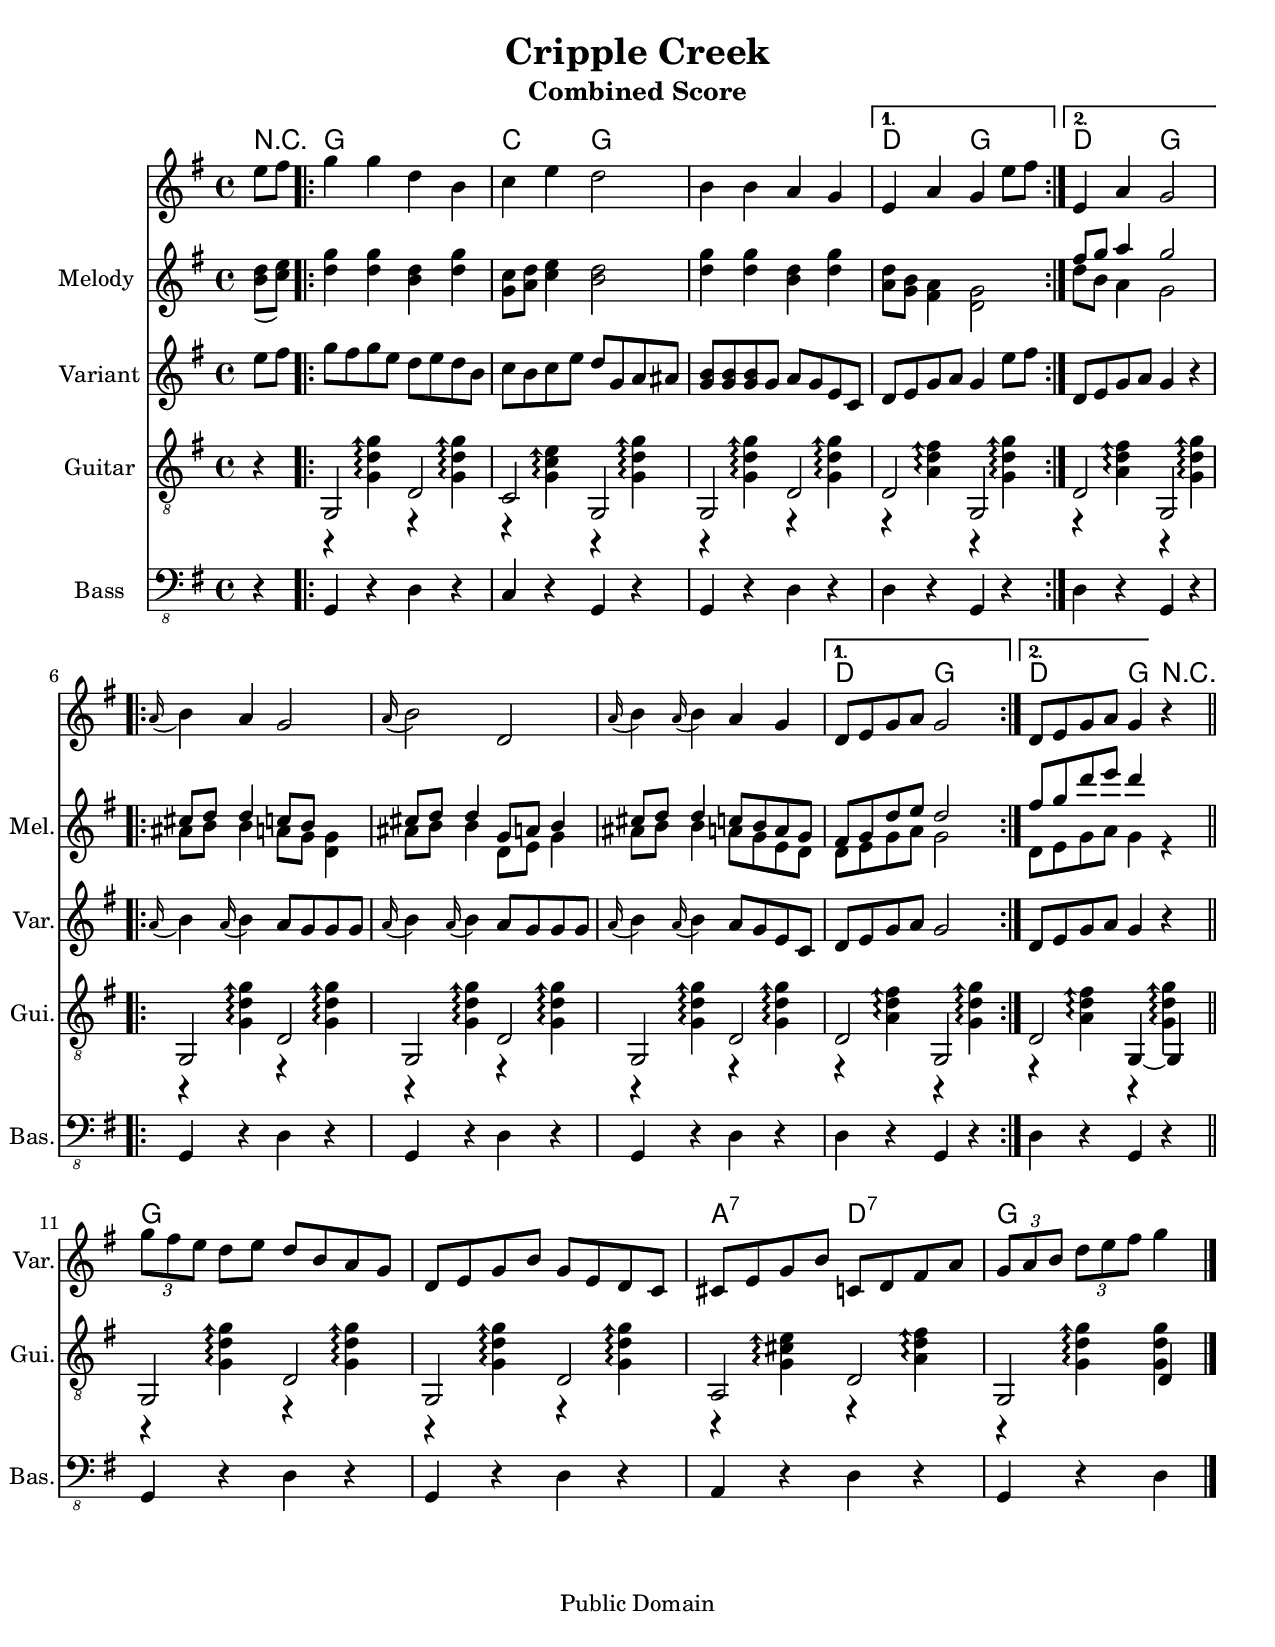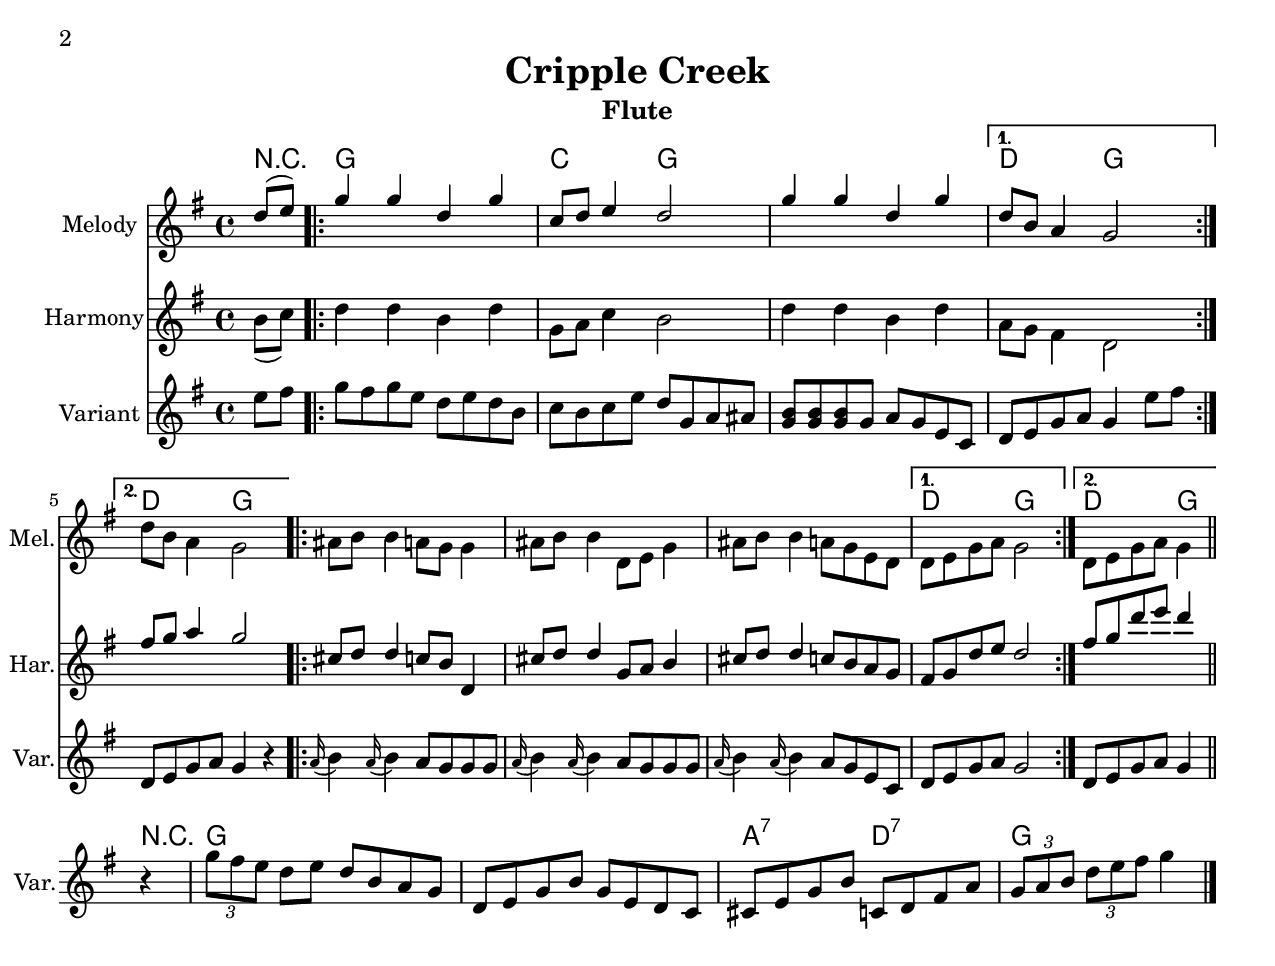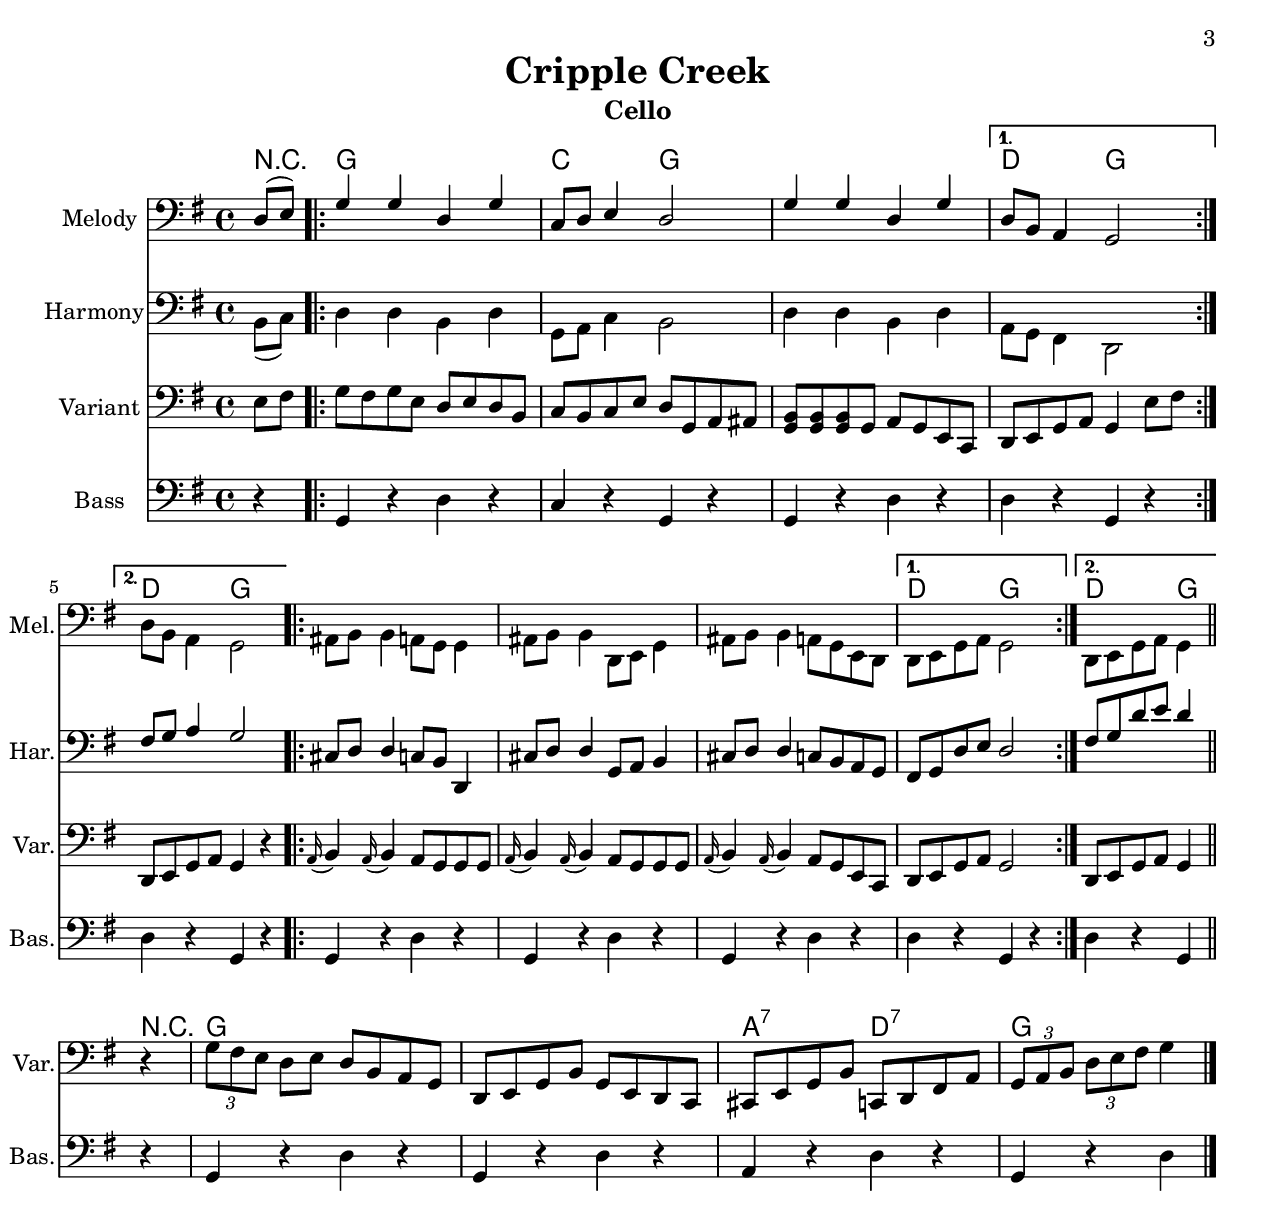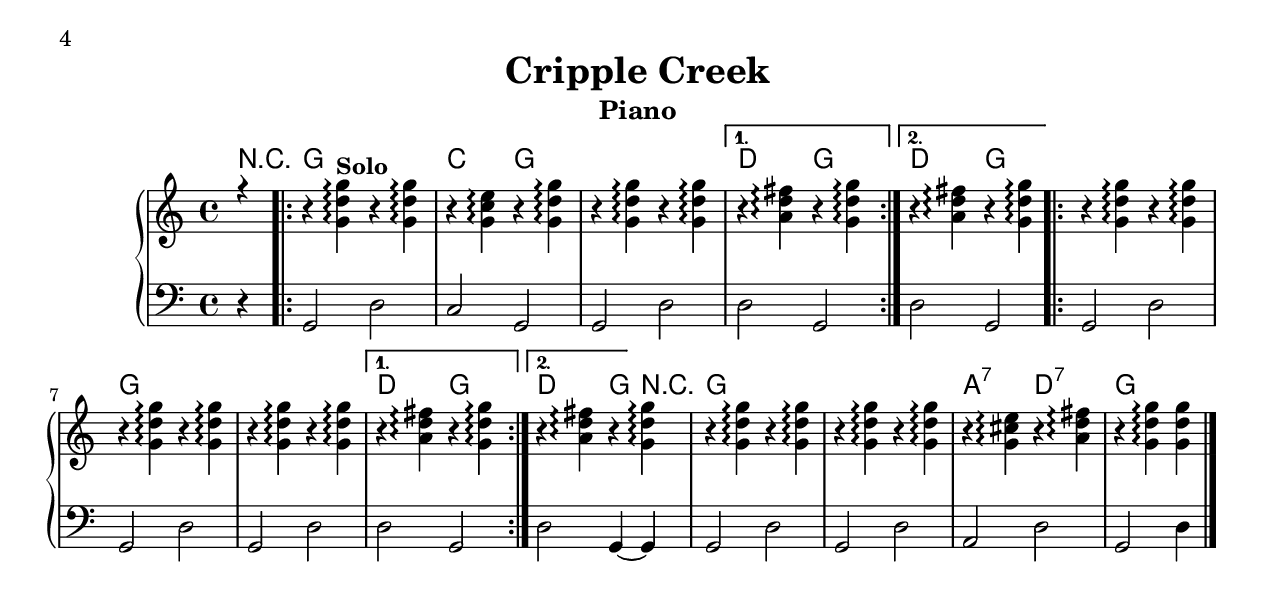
\version "2.6.3"
\header {
  title = "Cripple Creek"
  piece = "Traditional"
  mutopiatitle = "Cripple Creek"
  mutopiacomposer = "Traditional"
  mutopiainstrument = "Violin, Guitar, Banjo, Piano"
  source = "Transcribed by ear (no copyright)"
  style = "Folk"
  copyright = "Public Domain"
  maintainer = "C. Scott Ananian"
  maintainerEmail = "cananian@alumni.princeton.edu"
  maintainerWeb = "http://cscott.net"
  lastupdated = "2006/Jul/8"
  meter = 129
}
#(set-default-paper-size "letter")

% "traditional" melody.  Doesn't go well w/ banjo part?
tradmel = \relative c''
{
  \tag #'key \key g \major
  \time 4/4

  \tag #'partial \partial 8*2
  e8 fis

  \repeat volta 2 {
  g4 g d b |
  c4 e d2 |
  b4 b a g |
  } \alternative {
    { e4 a g e'8 fis |}
    { e,4 a g2 |}
  }
  \repeat volta 2 {
    \appoggiatura a16 b4 a4 g2 |
    \appoggiatura a16 b2 d,2 |
    \appoggiatura a'16 b4 \appoggiatura a16 b4 a4 g |
  } \alternative {
    { d8 e g a g2 | }
    { d8 e g a g4 }
  }
}
closer = \relative c'' 
{
  r4 |
  \times 2/3 { g'8 fis e } d8 e d b a g |
  d8 e g b  g e d c |
  cis8 e g b  c, d fis a |
  \times 2/3 { g8 a b } \times 2/3 { d e fis } g4
  \bar "|."
}
jethro = \relative c''
{
  \tag #'key \key g \major
  \time 4/4

  \tag #'partial \partial 8*2
  e8 fis

  \repeat volta 2 {
  g8 fis g e d e d b |
  c8 b c e d g, a ais |
  <b g>8 <b g> <b g> g a g e c |
  } \alternative {
    { d8 e g a g4 e'8 fis }
    { d,8 e g a g4 r4 }
  }
  \repeat volta 2 {
    \appoggiatura a16 b4 \appoggiatura a16 b4 a8 g g g |
    \appoggiatura a16 b4 \appoggiatura a16 b4 a8 g g g |
    \appoggiatura a16 b4 \appoggiatura a16 b4 a8 g e c |
  } \alternative {
    { d8 e g a g2 | }
    { d8 e g a g4 }
  }
  % closer?
  \tag #'closer \closer
}
melody = \relative c''
{
  \voiceOne
  \tag #'key \key g \major
  \time 4/4

  \tag #'partial \partial 8*2
  d8(e)
  \repeat volta 2 {
    g4 g d g | c,8 d e4 d2 |
    g4 g d g |
  } \alternative {
    { d8 b a4 g2 } { \voiceTwo d'8 b a4 g2 }
  }
  \repeat volta 2 {
    \grace s16
    ais8 b b4 a8 g g4 |
    ais8 b b4 d,8 e g4 |
    ais8 b b4 a8 g e d |
  } \alternative {
    { d8 e g a g2 | }
    { d8 e g a g4 }
  }
}
alternate = \relative c''
{
  \voiceTwo
  \tag #'key \key g \major
  \time 4/4

  \tag #'partial \partial 8*2
  b8(c)
  \repeat volta 2 {
    d4 d b d | g,8 a c4 b2 |
    d4 d b d |
  } \alternative {
    { a8 g fis4 d2 } { \voiceOne fis'8 g a4 g2 }
  }
  \repeat volta 2 {
    \grace s16
    cis,8 d d4 c8 b d,4 |
    cis'8 d d4 g,8 a b4 |
    cis8 d d4 c8 b a g |
  } \alternative {
    { fis8 g d' e d2 | }
    { fis8 g d' e d4 }
  }
}

bass = \relative c,
{
  \tag #'key \key g \major
  \time 4/4
  \tag #'partial \partial 8*2
  r4
  \repeat volta 2 {
    g4 r d' r | c4 r g r |
    g4 r d' r |
  } \alternative {
    { d4 r g, r | }
    { d'4 r g, r | }
  }
  \repeat volta 2 {
    \grace s16 g4 r d' r | g,4 r d' r | g,4 r d' r |
  } \alternative {
    { d4 r g, r }
    { d'4 r g, }
  }
  \tag #'closer
  { r |
    g4 r d' r | g, r d' r | a r d r | g, r d'4
    \bar "|."
  }
}

harmonies = \chordmode {
   \time 4/4
   \tag #'partial \partial 8*2 r4
   \repeat volta 2 {
   g2 g | c g |
   g2 g | 
   } \alternative {
     { d2 g }
     { d2 g }
   }
   \repeat volta 2 {
     \grace s16 g2 g | g g | g g |
   } \alternative {
     { d2 g | }
     { d2 g4 }
   }
   \tag #'closer
   { r4 |
     g2 g | g g | a:7 d:7 | g g4
     \bar "|."
   }
}

guitarA = \relative c
{
  \time 4/4
  \tag #'partial \partial 8*2
  r4
  \repeat volta 2 {
    g2 d' | c2 g | g2 d' |
  } \alternative {
    { d2 g, | }
    { d'2 g, | }
  }
  \repeat volta 2 {
    \grace s16
    g2 d' | g,2 d' | g,2 d' |
  } \alternative {
    {  d2 g, | }
    {  d'2 g,4-\tag #'closer ~ }
  }
  \tag #'closer
  {
    g4 |
    g2 d' | g, d' | a d | g, d'4
    \bar "|."
  }
}
guitarB = \relative c
{
  \time 4/4
  \tag #'partial \partial 8*2
  s4 \arpeggioUp
  \repeat volta 2 {
    s4 <g' d' g>\arpeggio s4 <g d' g>\arpeggio |
    s4 <g c e>\arpeggio s4 <g d' g>\arpeggio |
    s4 <g d' g>\arpeggio s4 <g d' g>\arpeggio |
  } \alternative {
    { s4 <a d fis>\arpeggio s4 <g d' g>\arpeggio | }
    { s4 <a d fis>\arpeggio s4 <g d' g>\arpeggio | }
  }
  \repeat volta 2 {
    \grace s16
    s4 <g d' g>\arpeggio s4 <g d' g>\arpeggio |
    s4 <g d' g>\arpeggio s4 <g d' g>\arpeggio |
    s4 <g d' g>\arpeggio s4 <g d' g>\arpeggio |
  } \alternative {
    { s4 <a d fis>\arpeggio s4 <g d' g>\arpeggio | }
    { s4 <a d fis>\arpeggio s4 }
  }
  \tag #'closer
  {
    <g d' g>4\arpeggio |
    s4 <g d' g>\arpeggio s4 <g d' g>\arpeggio |
    s4 <g d' g>\arpeggio s4 <g d' g>\arpeggio |
    s4 <g cis e>\arpeggio s4 <a d fis>\arpeggio |
    s4  <g d' g>\arpeggio <g d' g>
    \bar "|."
  }
}
guitarC = \relative c
{
  \time 4/4
  \tag #'partial \partial 8*2
  s4 \arpeggioUp
  \repeat volta 2 {
    \repeat unfold 3 { r4 s4 r4 s4 | }
  } \alternative {
    { r4 s4 r4 s4 | }
    { r4 s4 r4 s4 | }
  }
  \repeat volta 2 {
    \grace s16
    \repeat unfold 3 { r4 s4 r4 s4 | }
  } \alternative {
    { r4 s4 r4 s4 }
    { r4 s4 r4 }
  }
  \tag #'closer
  { s4 |
    \repeat unfold 3 { r4 s4 r4 s4 | }
    r4 s4 s4
    \bar "|."
  }
}

\paper {
  scoreTitleMarkup = \bookTitleMarkup
  bookTitleMarkup = \markup {}
  raggedbottom = ##t
}

% combined score
\score {
  \header {
    instrument = "Combined Score"
  }
  <<
    \set Score.markFormatter = #format-mark-box-letters
    \context ChordNames {
      \set chordChanges = ##t
      \harmonies
    }
    \new Staff << { \tradmel r4 \bar "||" \break } >>
    \new Staff << 
      \set Staff.instrument = "Melody "
      \set Staff.instr = "Mel."
      \partcombine { \melody r4 \bar "||" } { \alternate r4 }

    >>
    \new Staff <<
      \set Staff.instrument = "Variant"
      \set Staff.instr = "Var."
      \jethro
    >>
    \new Staff <<
      \set Staff.instrument = "Guitar"
      \set Staff.instr = "Gui."
      \clef "treble_8"
      \key g \major
      \new Voice { \guitarA }
      \new Voice { \guitarB }
      \new Voice { \guitarC }
    >>
    \new Staff << \clef "bass_8"
      \set Staff.instrument = "Bass"
      \set Staff.instr = "Bas."
      \bass
    >>
  >>
}

% flute score
\score {
  \header {
    instrument = "Flute"
    breakbefore=##t
  }
  <<
    \set Score.markFormatter = #format-mark-box-letters
    \context ChordNames {
         \set chordChanges = ##t
         \harmonies
    }
    \context Staff = fluteA {
      \set Staff.instrument = "Melody"
      \set Staff.instr = "Mel."
      \melody \bar "||" \break
    }
    \context Staff = fluteB {
      \set Staff.instrument = "Harmony"
      \set Staff.instr = "Har."
      \alternate
    }
    \context Staff = fluteC {
      \set Staff.instrument = "Variant"
      \set Staff.instr = "Var."
      \jethro
    }
  >>
}

% cello score (octave-shifted)
\score {
  \header {
    instrument = "Cello"
    breakbefore=##t
  }
  <<
    \set Score.markFormatter = #format-mark-box-letters
    \context ChordNames {
         \set chordChanges = ##t
         \harmonies
    }
    \context Staff = celloA {
      \set Staff.instrument = "Melody"
      \set Staff.instr = "Mel."
      \transpose c c,, { \clef bass \melody  \bar "||" \break } % 2 octaves down
    }
    \context Staff = celloB {
      \set Staff.instrument = "Harmony"
      \set Staff.instr = "Har."
      \transpose c c,, { \clef bass \alternate } % 2 octaves down
    }
    \context Staff = celloC {
      \set Staff.instrument = "Variant"
      \set Staff.instr = "Var."
      \transpose c c,, { \clef bass \jethro } % 2 octaves down
    }
    \context Staff = celloD {
      \set Staff.instrument = "Bass"
      \set Staff.instr = "Bas."
      \transpose c c' { \clef bass \bass } % 1 octave up
    }
  >>
}

% guitar/bass score (tablature)
%{
\score {
  \header {
    instrument = "Guitar/Bass"
    breakbefore=##t
  }
  <<
    \set Score.markFormatter = #format-mark-box-letters
    \context ChordNames {
         \set chordChanges = ##t
         \harmonies
    }
    \context Staff = melody {
      \set Staff.instrument = "Melody"
      \set Staff.instr = "Mel."
      \melody \break \closer
    }
    \new TabStaff << 
      \set TabStaff.instrument = "Guitar"
      \set TabStaff.instr = "Gui."
      \time 4/4
      \new TabVoice \guitarA
      \new TabVoice \guitarB
    >>
    \new TabStaff <<
      \set TabStaff.instrument = "Bass"
      \set TabStaff.instr = "Bas."
      \set TabStaff.stringTunings = #bass-tuning
      \removeWithTag #'key \bass
    >>
  >>
  \layout { }
}
%}

% piano part (same as guitar part)
\score {
  \header {
    instrument = "Piano"
    breakbefore=##t
  }
  <<
    \set Score.markFormatter = #format-mark-box-letters
    \context ChordNames {
      \set chordChanges = ##t
      \harmonies
    }
    \new PianoStaff <<
      \new Staff {
	\partcombine
	{ \transpose c c' \guitarB }
	{ \partcombine { \partial 8*2 r4 } \guitarC }
      }
      \new Staff { \clef bass \guitarA }
    >>
  >>
}

% midi score.
\score {
  \unfoldRepeats
  \context PianoStaff <<
    \context Staff=trad <<
      \set Staff.midiInstrument = "flute"
      \transpose c c' \tradmel
    >>
    \context Staff=melody <<
      \set Staff.midiInstrument = "fiddle"
      {
	\partial 8*2
	s4 | s1*15 | s2 s4
	\removeWithTag #'partial \melody
      }
    >>
    \context Staff=harmony <<
      \set Staff.midiInstrument = "fiddle"
      {
	\partial 8*2
	s4 | s1*15 | s2 s4
	\removeWithTag #'partial \alternate
      }
    >>
    \context Staff=jethro <<
      \set Staff.midiInstrument = "flute"
      \transpose c c' {
	\partial 8*2
	s4 | s1*31 | s2 s4
	\removeWithTag #'partial \jethro % includes closer
      }
    >>
    \context Staff=guitar <<
      \set Staff.midiInstrument = "acoustic guitar (steel)"
      \time 4/4
      \new Voice {
	\repeat unfold 2 { \removeWithTag #'closer \guitarA }
	\removeWithTag #'partial \guitarA % includes closer
      }
      \new Voice {
	\repeat unfold 2 { \removeWithTag #'closer \guitarB }
	\removeWithTag #'partial \guitarB % includes closer
      }
    >>
    \context Staff=bass <<
      \set Staff.midiInstrument = "acoustic bass"
      \repeat unfold 2 { \removeWithTag #'closer \bass }
      \removeWithTag #'partial \bass % includes closer
    >>
    \context Staff=chords <<
      \set Staff.midiInstrument = "pizzicato strings"
      \repeat unfold 2 { \removeWithTag #'closer \harmonies }
      \removeWithTag #'partial \harmonies % includes closer
    >>
  >>
  \midi {
    \tempo 2=120
  }
}
